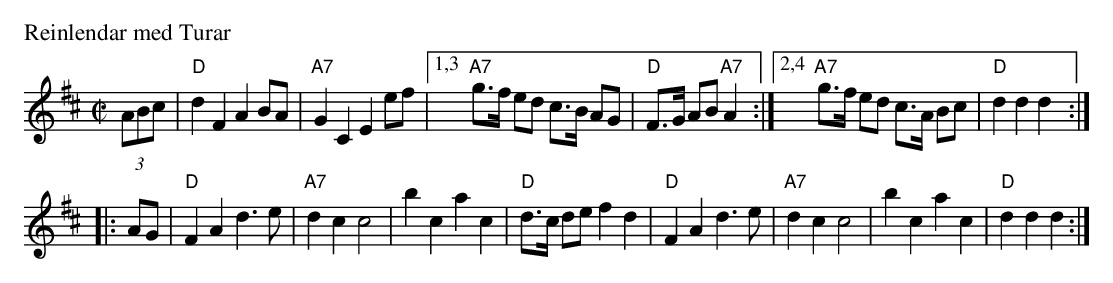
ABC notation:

X:1
P: Reinlendar med Turar
M: C|
L: 1/8
K: D
 (3ABc \
| "D"d2 F2 A2 BA | "A7"G2 C2 E2 ef \
|1,3"A7"g>f ed c>B AG | "D"F>G AB "A7"A2 \
:|2,4 "A7"g>f ed c>A Bc | "D"d2 d2 d2 :|
|: AG \
| "D"F2 A2 d3 e | "A7"d2 c2 c4 | b2 c2 a2 c2 | "D"d>c de f2 d2 \
| "D"F2 A2 d3 e | "A7"d2 c2 c4 | b2 c2 a2 c2 | "D"d2 d2 d2 :|
